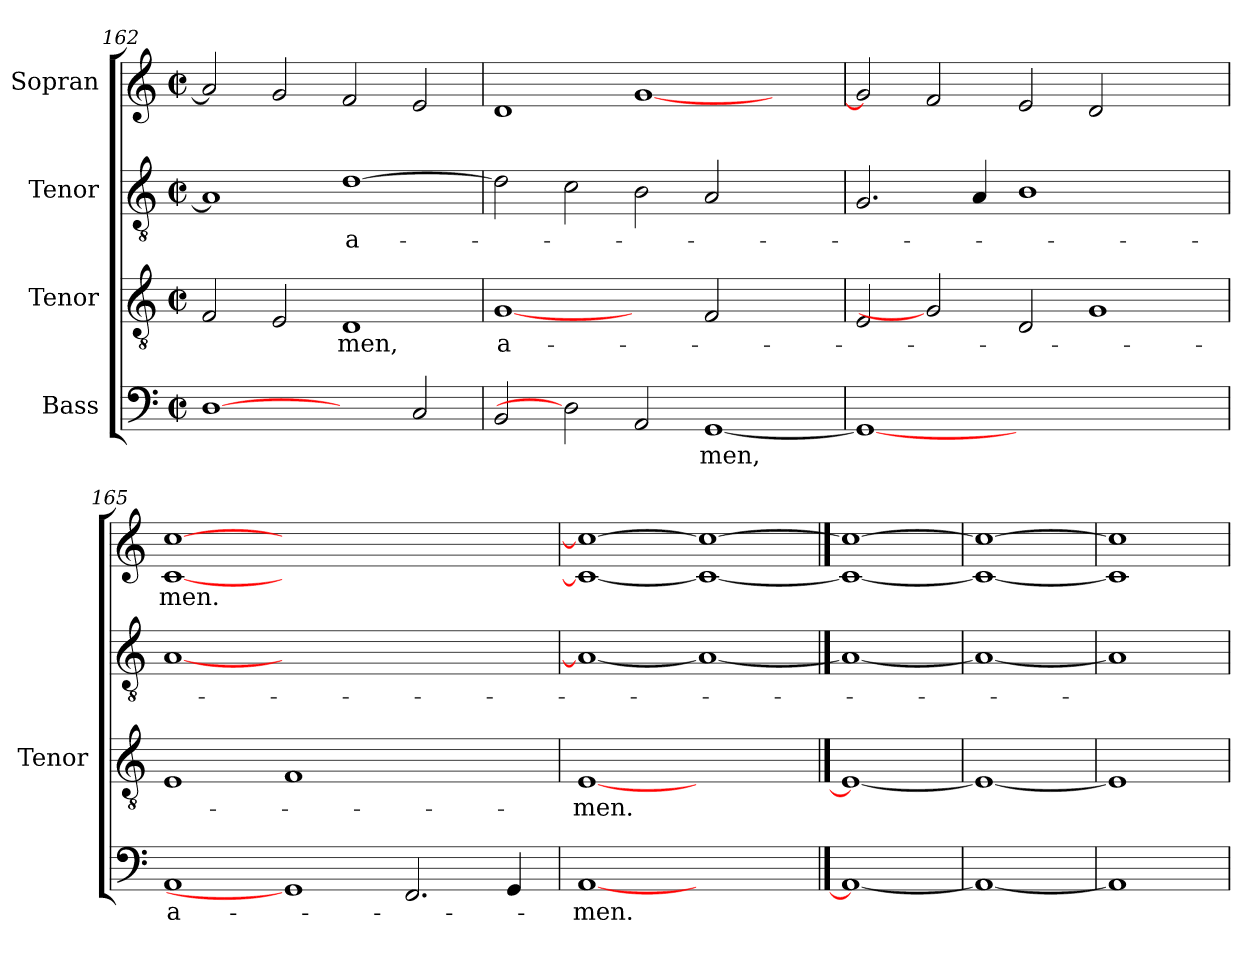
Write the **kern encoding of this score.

**kern	**text	**kern	**text	**kern	**text	**kern	**text
*part4	*part4	*part3	*part3	*part2	*part2	*part1	*part1
*staff4	*staff4	*staff3	*staff3	*staff2	*staff2	*staff1	*staff1
*I"Bass	*	*I"Tenor	*	*I"Tenor	*	*I"Sopran	*
*	*	*I'Tenor	*	*	*	*	*
*clefF4	*	*clefGv2	*	*clefGv2	*	*clefG2	*
*	*	*ITrd7c12	*	*ITrd7c12	*	*	*
*k[]	*	*k[]	*	*k[]	*	*k[]	*
*C:	*	*C:	*	*C:	*	*C:	*
*M2/2	*	*M2/2	*	*M2/2	*	*M2/2	*
*met(c|)	*	*met(c|)	*	*met(c|)	*	*met(c|)	*
=162	=162	=162	=162	=162	=162	=162	=162
[1Di	.	2FFi/	.	1AAi]	.	2ai/]	.
.	.	2EEi/	.	.	.	2gi/	.
!	!	!	!LO:LY:b:color=#000000	!	!	!	!
!	!	!	!	!	!LO:LY:b:color=#000000	!	!
2ryy	.	1DDi	-men,	[>1Di	a-	2fi/	.
2Ci/	.	.	.	.	.	2ei/	.
=163	=163	=163	=163	=163	=163	=163	=163
!	!	!	!LO:LY:b:color=#000000	!	!	!	!
2BBi/	.	[1GGi	a-	2Di\]	.	1di	.
2Di]	.	.	.	2Ci\	.	.	.
2AAi/	.	2ryy	.	2BBi\	.	[<1gi	.
!	!LO:LY:b:color=#000000	!	!	!	!	!	!
[<1GGi	-men,	2FFi/	.	2AAi/	.	.	.
.	.	2ryy	.	2ryy	.	2ryy	.
=164	=164	=164	=164	=164	=164	=164	=164
1GGi_<	.	2EEi/	.	2.GGi/	.	2gi/]	.
.	.	2GGi]	.	.	.	2fi/	.
.	.	.	.	4AAi/	.	.	.
1.ryy	.	2DDi/	.	1BBi	.	2ei/	.
.	.	1GGi	.	.	.	2di/	.
.	.	.	.	2ryy	.	2ryy	.
=165	=165	=165	=165	=165	=165	=165	=165
!	!LO:LY:b:color=#000000	!	!	!	!	!	!
!	!	!	!	!	!	!	!LO:LY:b:color=#000000
1AAi	a-	1EEi	.	[<1AAi	.	[<1ci [>1cci	-men.
1GGi]	.	1FFi	.	0ryy	.	0ryy	.
2.FFi/	.	1ryy	.	.	.	.	.
4GGi/	.	.	.	.	.	.	.
=166	=166	=166	=166	=166	=166	=166	=166
!	!LO:LY:b:color=#000000	!	!	!	!	!	!
!	!	!	!LO:LY:b:color=#000000	!	!	!	!
[1AAi	-men.	[1EEi	-men.	1AAi_<	.	1ci_< 1cci_>	.
1ryy	.	1ryy	.	1AAi_	.	1ci_ 1cci_	.
==167	==167	==167	==167	==167	==167	==167	==167
1AAi_	.	1EEi_	.	1AAi_	.	1ci_ 1cci_	.
=168	=168	=168	=168	=168	=168	=168	=168
1AAi_	.	1EEi_	.	1AAi_	.	1ci_ 1cci_	.
=169	=169	=169	=169	=169	=169	=169	=169
1AAi]	.	1EEi]	.	1AAi]	.	1ci] 1cci]	.
=	=	=	=	=	=	=	=
*-	*-	*-	*-	*-	*-	*-	*-
